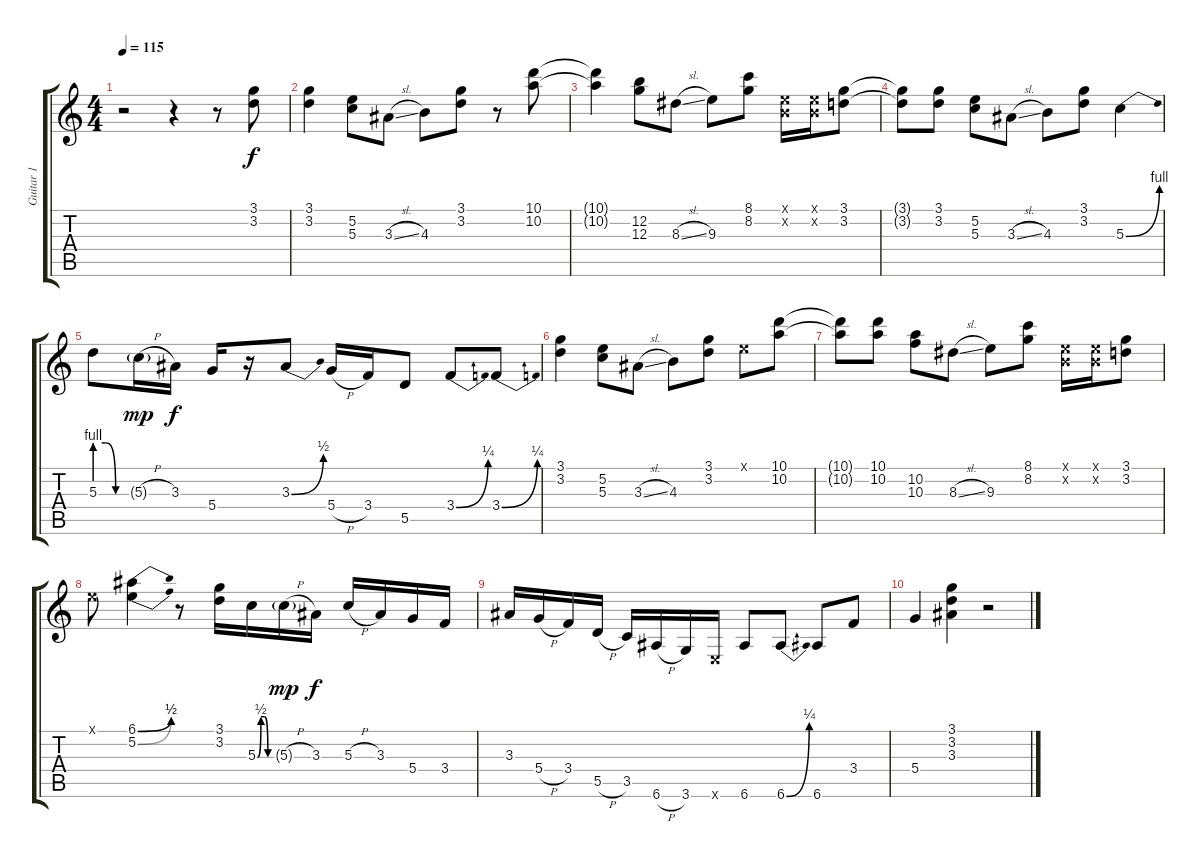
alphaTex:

\track ("Guitar 1" "Guitar 1") {instrument electricguitarclean}
\staff {score tabs}
\tuning (E4 B3 G3 D3 A2 E2) {hide}
\ts (4 4)
\tempo 115
\clef g2
\ks c
r.2{dy f instrument electricguitarclean} r.4 r.8 (3.1 3.2).8 |
(3.1 3.2).4 (5.2 5.3).8 3.3{sl}.8 4.3.8 (3.1 3.2).8 r.8 (10.1 10.2).8 |
(10.1{t} 10.2{t}).4 (12.2 12.3).8 8.3{sl}.8 9.3.8 (8.1 8.2).8 (0.1{x} 0.2{x}).16 (0.1{x} 0.2{x}).16 (3.1 3.2).8 |
(3.1{t} 3.2{t}).8 (3.1 3.2).8 (5.2 5.3).8 3.3{sl}.8 4.3.8 (3.1 3.2).8 5.3{be (bend 0 0 60 4)}.4 |
5.3{be (custom 0 4 20 4 40 0 60 0)}.8 5.3{h g}.16{dy mp} 3.3.16{dy f} 5.4.16 r.16 3.3{be (bend 0 0 60 2)}.8 5.4{h}.16 3.4.16 5.5.8 3.4{be (bend 0 0 60 1)}.8 3.4{be (bend 0 0 60 1)}.8 |
(3.1 3.2).4 (5.2 5.3).8 3.3{sl}.8 4.3.8 (3.1 3.2).8 0.1{x}.8 (10.1 10.2).8 |
(10.1{t} 10.2{t}).8 (10.1 10.2).8 (10.2 10.3).8 8.3{sl}.8 9.3.8 (8.1 8.2).8 (0.1{x} 0.2{x}).16 (0.1{x} 0.2{x}).16 (3.1 3.2).8 |
0.1{x}.8 (6.1{be (bend 0 0 60 2)} 5.2{be (bend 0 0 60 2)}).4 r.8 (3.1 3.2).16 5.3{be (custom 0 0 15 2 30 2 45 0 60 0)}.16 5.3{h g}.16{dy mp} 3.3.16{dy f} 5.3{h}.16 3.3.16 5.4.16 3.4.16 |
3.3.16 5.4{h}.16 3.4.16 5.5{h}.16 3.5.16 6.6{h}.16 3.6.16 0.6{x}.16 6.6.8 6.6{be (bend 0 0 60 1)}.8 6.6.8 3.4.8 |
5.4.4 (3.1 3.2 3.3).4 r.2
